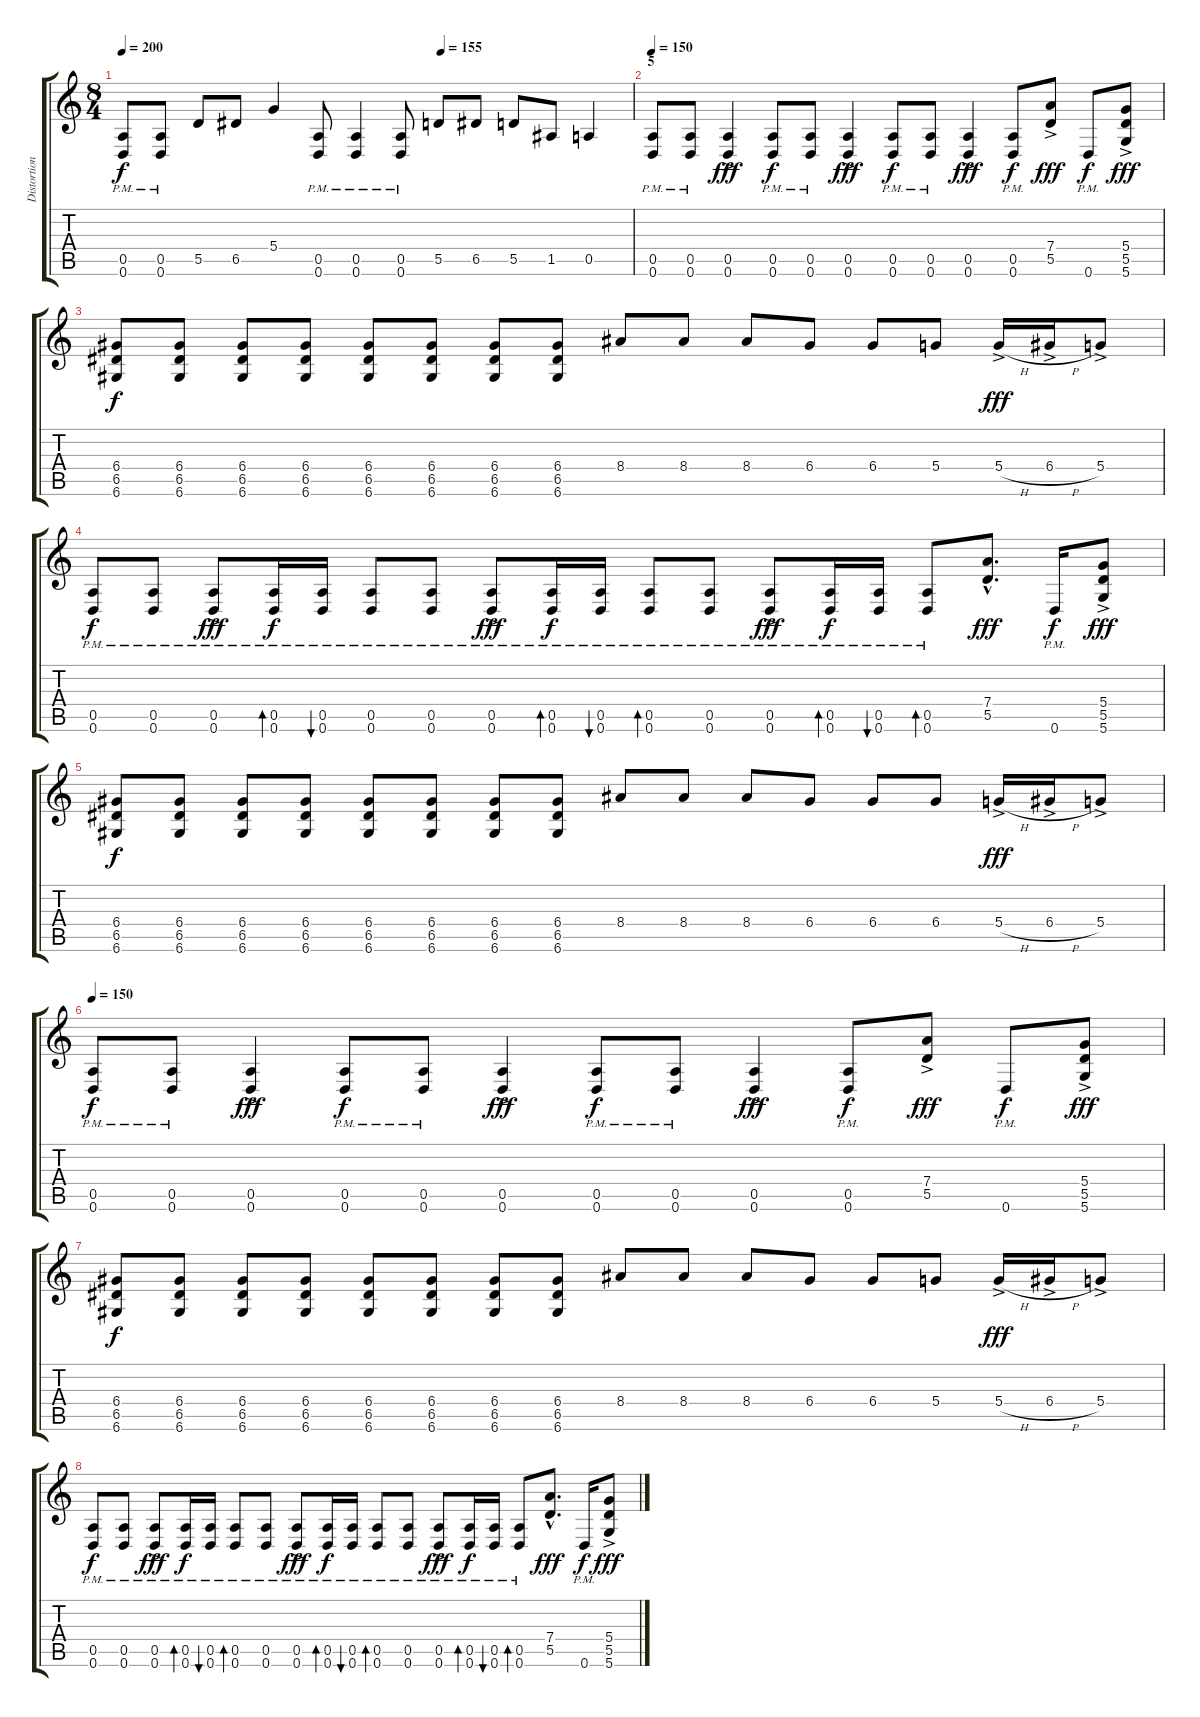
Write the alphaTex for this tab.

\track ("Distortion Guitar 1" "Distortion") {instrument distortionguitar}
\staff {score tabs}
\tuning (E4 B3 G3 D3 A2 D2) {hide}
\ts (8 4)
\tempo 200
\tempo (155 0.625)
\clef g2
\ks c
(0.5{pm} 0.6{pm}).8{dy f} (0.5{pm} 0.6{pm}).8 5.5.8 6.5.8 5.4.4 (0.5{pm} 0.6{pm}).8 (0.5{pm} 0.6{pm}).4 (0.5{pm} 0.6{pm}).8 5.5.8 6.5.8 5.5.8 1.5.8 0.5.4 |
\section ("" "5")
\tempo 150
(0.5{pm} 0.6{pm}).8 (0.5{pm} 0.6{pm}).8 (0.5 0.6{ac}).4{dy fff} (0.5{pm} 0.6{pm}).8{dy f} (0.5{pm} 0.6{pm}).8 (0.5 0.6{ac}).4{dy fff} (0.5{pm} 0.6{pm}).8{dy f} (0.5{pm} 0.6{pm}).8 (0.5 0.6{ac}).4{dy fff} (0.5{pm} 0.6{pm}).8{dy f} (7.4 5.5{ac}).8{dy fff} 0.6{pm}.8{dy f} (5.4 5.5 5.6{ac}).8{dy fff} |
(6.4 6.5 6.6).8{dy f} (6.4 6.5 6.6).8 (6.4 6.5 6.6).8 (6.4 6.5 6.6).8 (6.4 6.5 6.6).8 (6.4 6.5 6.6).8 (6.4 6.5 6.6).8 (6.4 6.5 6.6).8 8.4.8 8.4.8 8.4.8 6.4.8 6.4.8 5.4.8 5.4{h ac}.16{dy fff} 6.4{h ac}.16 5.4{ac}.8 |
(0.5{pm} 0.6{pm}).8{dy f} (0.5{pm} 0.6{pm}).8 (0.5{pm} 0.6{ac pm}).8{dy fff} (0.5{pm} 0.6{pm}).16{bd 60 dy f} (0.5{pm} 0.6{pm}).16{bu 60} (0.5{pm} 0.6{pm}).8 (0.5{pm} 0.6{pm}).8 (0.5{pm} 0.6{ac pm}).8{dy fff} (0.5{pm} 0.6{pm}).16{bd 60 dy f} (0.5{pm} 0.6{pm}).16{bu 60} (0.5{pm} 0.6{pm}).8{bd 60} (0.5{pm} 0.6{pm}).8 (0.5{pm} 0.6{ac pm}).8{dy fff} (0.5{pm} 0.6{pm}).16{bd 60 dy f} (0.5{pm} 0.6{pm}).16{bu 60} (0.5{pm} 0.6{pm}).8{bd 60} (7.4{hac} 5.5{hac}).8{d dy fff} 0.6{pm}.16{dy f} (5.4 5.5 5.6{ac}).8{dy fff} |
(6.4 6.5 6.6).8{dy f} (6.4 6.5 6.6).8 (6.4 6.5 6.6).8 (6.4 6.5 6.6).8 (6.4 6.5 6.6).8 (6.4 6.5 6.6).8 (6.4 6.5 6.6).8 (6.4 6.5 6.6).8 8.4.8 8.4.8 8.4.8 6.4.8 6.4.8 6.4.8 5.4{h ac}.16{dy fff} 6.4{h ac}.16 5.4{ac}.8 |
\tempo 150
(0.5{pm} 0.6{pm}).8{dy f} (0.5{pm} 0.6{pm}).8 (0.5 0.6{ac}).4{dy fff} (0.5{pm} 0.6{pm}).8{dy f} (0.5{pm} 0.6{pm}).8 (0.5 0.6{ac}).4{dy fff} (0.5{pm} 0.6{pm}).8{dy f} (0.5{pm} 0.6{pm}).8 (0.5 0.6{ac}).4{dy fff} (0.5{pm} 0.6{pm}).8{dy f} (7.4 5.5{ac}).8{dy fff} 0.6{pm}.8{dy f} (5.4 5.5 5.6{ac}).8{dy fff} |
(6.4 6.5 6.6).8{dy f} (6.4 6.5 6.6).8 (6.4 6.5 6.6).8 (6.4 6.5 6.6).8 (6.4 6.5 6.6).8 (6.4 6.5 6.6).8 (6.4 6.5 6.6).8 (6.4 6.5 6.6).8 8.4.8 8.4.8 8.4.8 6.4.8 6.4.8 5.4.8 5.4{h ac}.16{dy fff} 6.4{h ac}.16 5.4{ac}.8 |
(0.5{pm} 0.6{pm}).8{dy f} (0.5{pm} 0.6{pm}).8 (0.5{pm} 0.6{ac pm}).8{dy fff} (0.5{pm} 0.6{pm}).16{bd 60 dy f} (0.5{pm} 0.6{pm}).16{bu 60} (0.5{pm} 0.6{pm}).8{bd 60} (0.5{pm} 0.6{pm}).8 (0.5{pm} 0.6{ac pm}).8{dy fff} (0.5{pm} 0.6{pm}).16{bd 60 dy f} (0.5{pm} 0.6{pm}).16{bu 60} (0.5{pm} 0.6{pm}).8{bd 60} (0.5{pm} 0.6{pm}).8 (0.5{pm} 0.6{ac pm}).8{dy fff} (0.5{pm} 0.6{pm}).16{bd 60 dy f} (0.5{pm} 0.6{pm}).16{bu 60} (0.5{pm} 0.6{pm}).8{bd 60} (7.4{hac} 5.5{hac}).8{d dy fff} 0.6{pm}.16{dy f} (5.4 5.5 5.6{ac}).8{dy fff}
